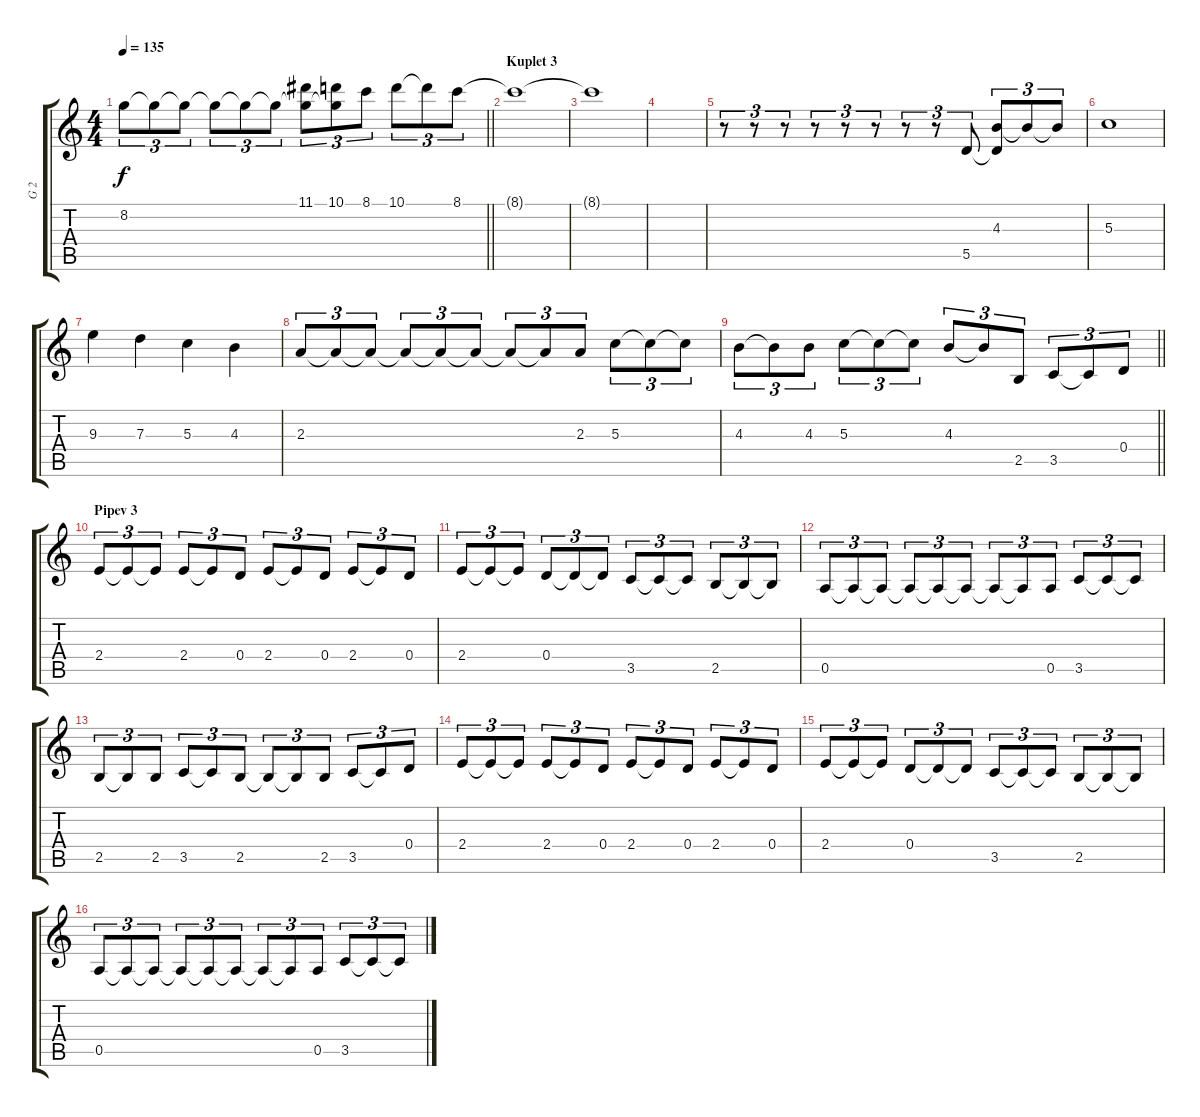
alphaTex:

\track ("G 2" "G 2") {instrument acousticguitarsteel}
\staff {score tabs}
\tuning (E4 B3 G3 D3 A2 E2) {hide}
\ts (4 4)
\tempo 135
\clef g2
\barLineRight lightlight
\ks c
8.2.8{tu (3 2) dy f} 8.2{t}.8{tu (3 2)} 8.2{t}.8{tu (3 2)} 8.2{t}.8{tu (3 2)} 8.2{t}.8{tu (3 2)} 8.2{t}.8{tu (3 2)} (11.1 8.2{t}).8{tu (3 2)} (10.1 8.2{t}).8{tu (3 2)} 8.1.8{tu (3 2)} 10.1.8{tu (3 2)} 10.1{t}.8{tu (3 2)} 8.1.8{tu (3 2)} |
\section ("" "Kuplet 3")
8.1{t}.1 |
8.1{t}.1 |
|
r.8{tu (3 2)} r.8{tu (3 2)} r.8{tu (3 2)} r.8{tu (3 2)} r.8{tu (3 2)} r.8{tu (3 2)} r.8{tu (3 2)} r.8{tu (3 2)} 5.5.8{tu (3 2)} (4.3 5.5{t}).8{tu (3 2)} 4.3{t}.8{tu (3 2)} 4.3{t}.8{tu (3 2)} |
5.3.1 |
9.3.4 7.3.4 5.3.4 4.3.4 |
2.3.8{tu (3 2)} 2.3{t}.8{tu (3 2)} 2.3{t}.8{tu (3 2)} 2.3{t}.8{tu (3 2)} 2.3{t}.8{tu (3 2)} 2.3{t}.8{tu (3 2)} 2.3{t}.8{tu (3 2)} 2.3{t}.8{tu (3 2)} 2.3.8{tu (3 2)} 5.3.8{tu (3 2)} 5.3{t}.8{tu (3 2)} 5.3{t}.8{tu (3 2)} |
\barLineRight lightlight
4.3.8{tu (3 2)} 4.3{t}.8{tu (3 2)} 4.3.8{tu (3 2)} 5.3.8{tu (3 2)} 5.3{t}.8{tu (3 2)} 5.3{t}.8{tu (3 2)} 4.3.8{tu (3 2)} 4.3{t}.8{tu (3 2)} 2.5.8{tu (3 2)} 3.5.8{tu (3 2)} 3.5{t}.8{tu (3 2)} 0.4.8{tu (3 2)} |
\section ("" "Pipev 3")
2.4.8{tu (3 2)} 2.4{t}.8{tu (3 2)} 2.4{t}.8{tu (3 2)} 2.4.8{tu (3 2)} 2.4{t}.8{tu (3 2)} 0.4.8{tu (3 2)} 2.4.8{tu (3 2)} 2.4{t}.8{tu (3 2)} 0.4.8{tu (3 2)} 2.4.8{tu (3 2)} 2.4{t}.8{tu (3 2)} 0.4.8{tu (3 2)} |
2.4.8{tu (3 2)} 2.4{t}.8{tu (3 2)} 2.4{t}.8{tu (3 2)} 0.4.8{tu (3 2)} 0.4{t}.8{tu (3 2)} 0.4{t}.8{tu (3 2)} 3.5.8{tu (3 2)} 3.5{t}.8{tu (3 2)} 3.5{t}.8{tu (3 2)} 2.5.8{tu (3 2)} 2.5{t}.8{tu (3 2)} 2.5{t}.8{tu (3 2)} |
0.5.8{tu (3 2)} 0.5{t}.8{tu (3 2)} 0.5{t}.8{tu (3 2)} 0.5{t}.8{tu (3 2)} 0.5{t}.8{tu (3 2)} 0.5{t}.8{tu (3 2)} 0.5{t}.8{tu (3 2)} 0.5{t}.8{tu (3 2)} 0.5.8{tu (3 2)} 3.5.8{tu (3 2)} 3.5{t}.8{tu (3 2)} 3.5{t}.8{tu (3 2)} |
2.5.8{tu (3 2)} 2.5{t}.8{tu (3 2)} 2.5.8{tu (3 2)} 3.5.8{tu (3 2)} 3.5{t}.8{tu (3 2)} 2.5.8{tu (3 2)} 2.5{t}.8{tu (3 2)} 2.5{t}.8{tu (3 2)} 2.5.8{tu (3 2)} 3.5.8{tu (3 2)} 3.5{t}.8{tu (3 2)} 0.4.8{tu (3 2)} |
2.4.8{tu (3 2)} 2.4{t}.8{tu (3 2)} 2.4{t}.8{tu (3 2)} 2.4.8{tu (3 2)} 2.4{t}.8{tu (3 2)} 0.4.8{tu (3 2)} 2.4.8{tu (3 2)} 2.4{t}.8{tu (3 2)} 0.4.8{tu (3 2)} 2.4.8{tu (3 2)} 2.4{t}.8{tu (3 2)} 0.4.8{tu (3 2)} |
2.4.8{tu (3 2)} 2.4{t}.8{tu (3 2)} 2.4{t}.8{tu (3 2)} 0.4.8{tu (3 2)} 0.4{t}.8{tu (3 2)} 0.4{t}.8{tu (3 2)} 3.5.8{tu (3 2)} 3.5{t}.8{tu (3 2)} 3.5{t}.8{tu (3 2)} 2.5.8{tu (3 2)} 2.5{t}.8{tu (3 2)} 2.5{t}.8{tu (3 2)} |
0.5.8{tu (3 2)} 0.5{t}.8{tu (3 2)} 0.5{t}.8{tu (3 2)} 0.5{t}.8{tu (3 2)} 0.5{t}.8{tu (3 2)} 0.5{t}.8{tu (3 2)} 0.5{t}.8{tu (3 2)} 0.5{t}.8{tu (3 2)} 0.5.8{tu (3 2)} 3.5.8{tu (3 2)} 3.5{t}.8{tu (3 2)} 3.5{t}.8{tu (3 2)}
